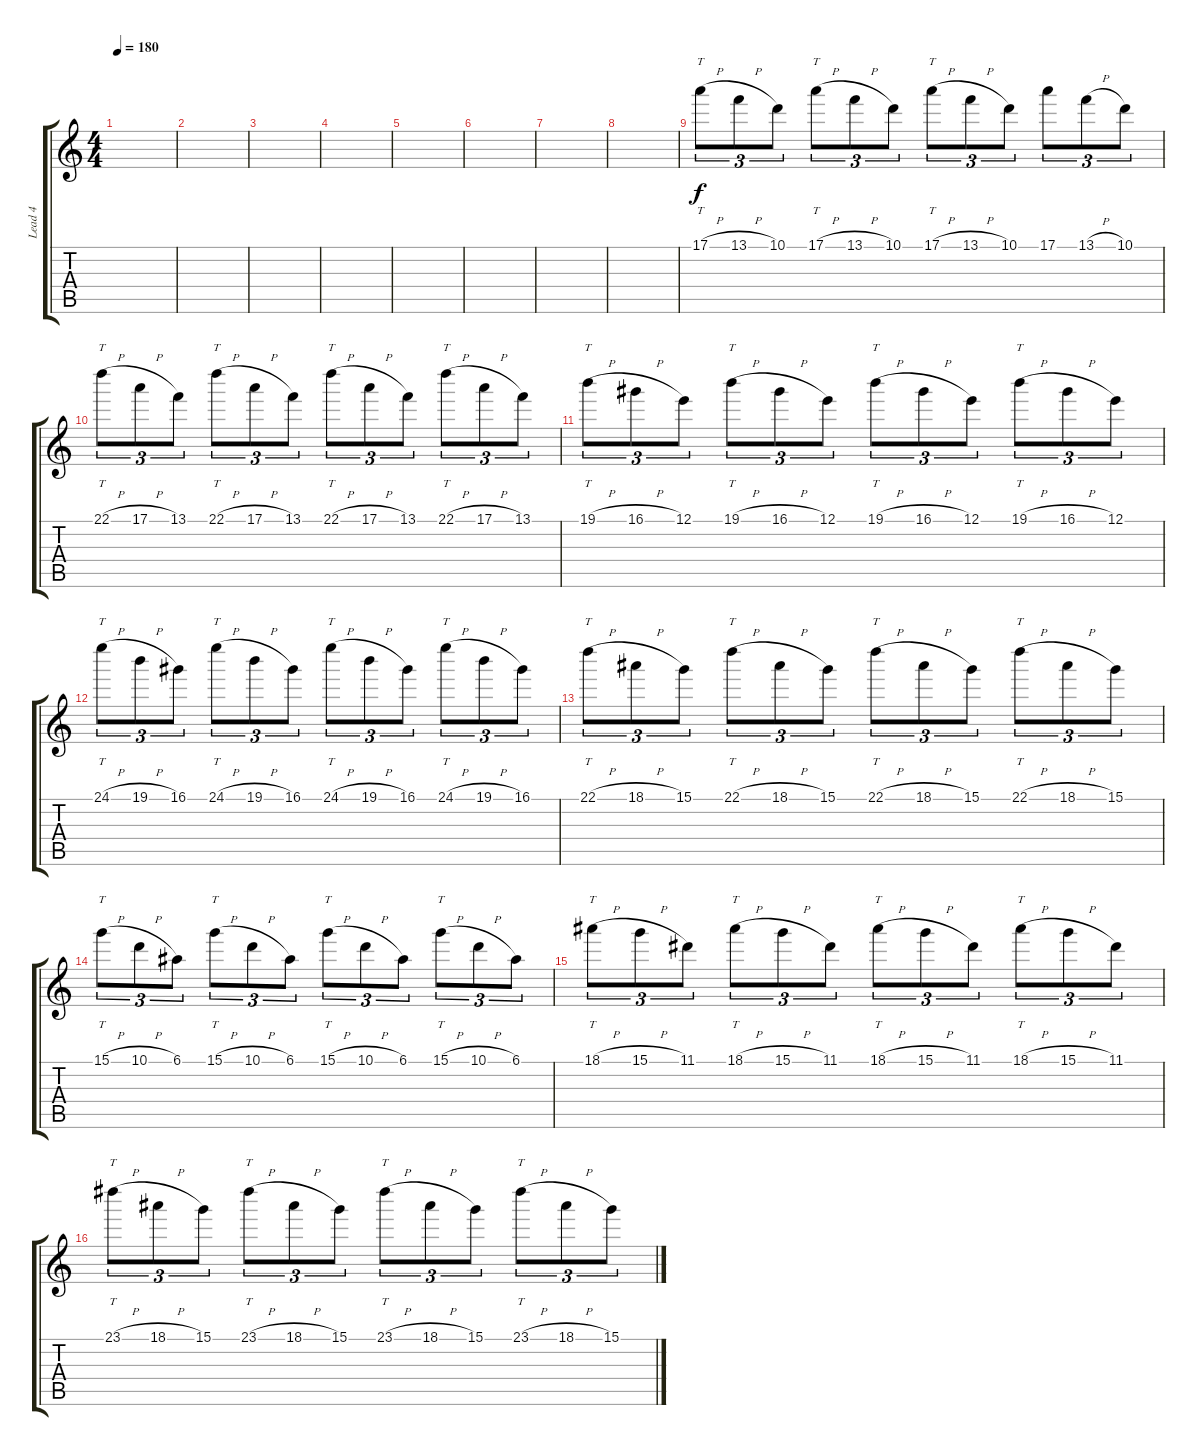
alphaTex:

\track ("Lead 4" "Lead 4") {instrument overdrivenguitar}
\staff {score tabs}
\tuning (E4 B3 G3 D3 A2 D2) {hide}
\ts (4 4)
\tempo 180
\clef g2
\ks c
|
|
|
|
|
|
|
|
17.1{h}.8{tt tu (3 2)} 13.1{h}.8{tu (3 2)} 10.1.8{tu (3 2)} 17.1{h}.8{tt tu (3 2)} 13.1{h}.8{tu (3 2)} 10.1.8{tu (3 2)} 17.1{h}.8{tt tu (3 2)} 13.1{h}.8{tu (3 2)} 10.1.8{tu (3 2)} 17.1.8{tu (3 2)} 13.1{h}.8{tu (3 2)} 10.1.8{tu (3 2)} |
22.1{h}.8{tt tu (3 2)} 17.1{h}.8{tu (3 2)} 13.1.8{tu (3 2)} 22.1{h}.8{tt tu (3 2)} 17.1{h}.8{tu (3 2)} 13.1.8{tu (3 2)} 22.1{h}.8{tt tu (3 2)} 17.1{h}.8{tu (3 2)} 13.1.8{tu (3 2)} 22.1{h}.8{tt tu (3 2)} 17.1{h}.8{tu (3 2)} 13.1.8{tu (3 2)} |
19.1{h}.8{tt tu (3 2)} 16.1{h}.8{tu (3 2)} 12.1.8{tu (3 2)} 19.1{h}.8{tt tu (3 2)} 16.1{h}.8{tu (3 2)} 12.1.8{tu (3 2)} 19.1{h}.8{tt tu (3 2)} 16.1{h}.8{tu (3 2)} 12.1.8{tu (3 2)} 19.1{h}.8{tt tu (3 2)} 16.1{h}.8{tu (3 2)} 12.1.8{tu (3 2)} |
24.1{h}.8{tt tu (3 2)} 19.1{h}.8{tu (3 2)} 16.1.8{tu (3 2)} 24.1{h}.8{tt tu (3 2)} 19.1{h}.8{tu (3 2)} 16.1.8{tu (3 2)} 24.1{h}.8{tt tu (3 2)} 19.1{h}.8{tu (3 2)} 16.1.8{tu (3 2)} 24.1{h}.8{tt tu (3 2)} 19.1{h}.8{tu (3 2)} 16.1.8{tu (3 2)} |
22.1{h}.8{tt tu (3 2)} 18.1{h}.8{tu (3 2)} 15.1.8{tu (3 2)} 22.1{h}.8{tt tu (3 2)} 18.1{h}.8{tu (3 2)} 15.1.8{tu (3 2)} 22.1{h}.8{tt tu (3 2)} 18.1{h}.8{tu (3 2)} 15.1.8{tu (3 2)} 22.1{h}.8{tt tu (3 2)} 18.1{h}.8{tu (3 2)} 15.1.8{tu (3 2)} |
15.1{h}.8{tt tu (3 2)} 10.1{h}.8{tu (3 2)} 6.1.8{tu (3 2)} 15.1{h}.8{tt tu (3 2)} 10.1{h}.8{tu (3 2)} 6.1.8{tu (3 2)} 15.1{h}.8{tt tu (3 2)} 10.1{h}.8{tu (3 2)} 6.1.8{tu (3 2)} 15.1{h}.8{tt tu (3 2)} 10.1{h}.8{tu (3 2)} 6.1.8{tu (3 2)} |
18.1{h}.8{tt tu (3 2)} 15.1{h}.8{tu (3 2)} 11.1.8{tu (3 2)} 18.1{h}.8{tt tu (3 2)} 15.1{h}.8{tu (3 2)} 11.1.8{tu (3 2)} 18.1{h}.8{tt tu (3 2)} 15.1{h}.8{tu (3 2)} 11.1.8{tu (3 2)} 18.1{h}.8{tt tu (3 2)} 15.1{h}.8{tu (3 2)} 11.1.8{tu (3 2)} |
23.1{h}.8{tt tu (3 2)} 18.1{h}.8{tu (3 2)} 15.1.8{tu (3 2)} 23.1{h}.8{tt tu (3 2)} 18.1{h}.8{tu (3 2)} 15.1.8{tu (3 2)} 23.1{h}.8{tt tu (3 2)} 18.1{h}.8{tu (3 2)} 15.1.8{tu (3 2)} 23.1{h}.8{tt tu (3 2)} 18.1{h}.8{tu (3 2)} 15.1.8{tu (3 2)}
